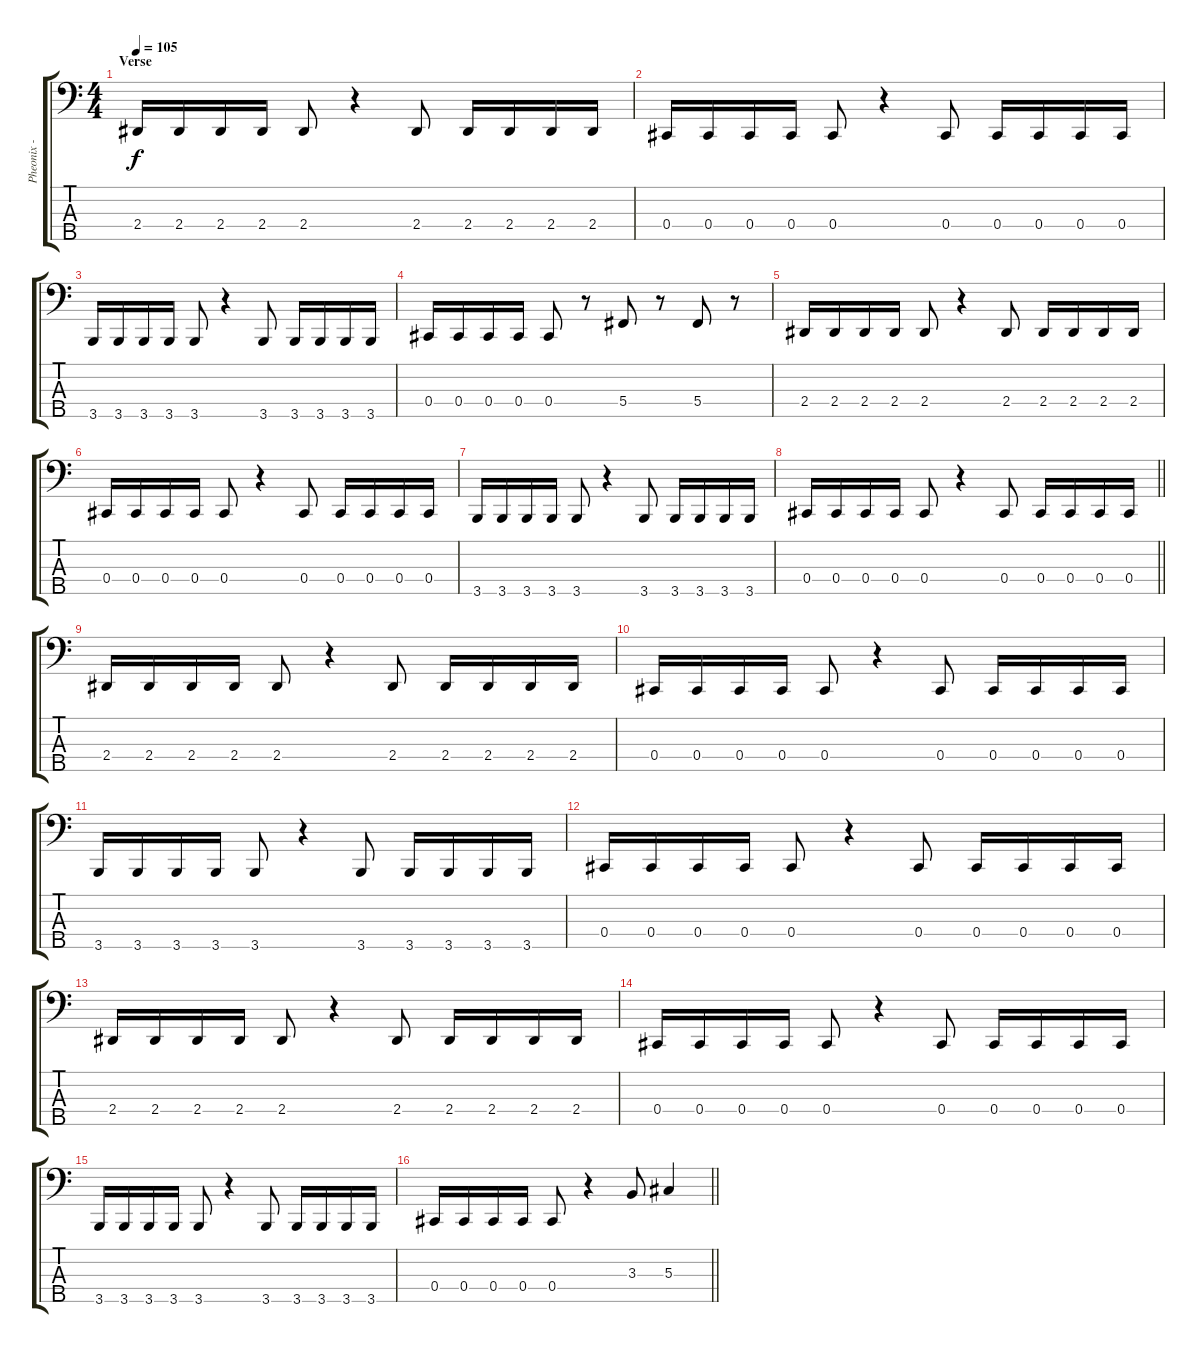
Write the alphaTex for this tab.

\track ("Pheonix - Bass" "Pheonix - ") {instrument electricbassfinger}
\staff {score tabs}
\tuning (Gb2 Db2 Ab1 Db1 Ab0) {hide}
\ts (4 4)
\section ("" "Verse")
\tempo 105
\clef f4
\ks c
2.4.16{dy f} 2.4.16 2.4.16 2.4.16 2.4.8 r.4 2.4.8 2.4.16 2.4.16 2.4.16 2.4.16 |
0.4.16 0.4.16 0.4.16 0.4.16 0.4.8 r.4 0.4.8 0.4.16 0.4.16 0.4.16 0.4.16 |
3.5.16 3.5.16 3.5.16 3.5.16 3.5.8 r.4 3.5.8 3.5.16 3.5.16 3.5.16 3.5.16 |
0.4.16 0.4.16 0.4.16 0.4.16 0.4.8 r.8 5.4.8 r.8 5.4.8 r.8 |
2.4.16 2.4.16 2.4.16 2.4.16 2.4.8 r.4 2.4.8 2.4.16 2.4.16 2.4.16 2.4.16 |
0.4.16 0.4.16 0.4.16 0.4.16 0.4.8 r.4 0.4.8 0.4.16 0.4.16 0.4.16 0.4.16 |
3.5.16 3.5.16 3.5.16 3.5.16 3.5.8 r.4 3.5.8 3.5.16 3.5.16 3.5.16 3.5.16 |
\barLineRight lightlight
0.4.16 0.4.16 0.4.16 0.4.16 0.4.8 r.4 0.4.8 0.4.16 0.4.16 0.4.16 0.4.16 |
2.4.16 2.4.16 2.4.16 2.4.16 2.4.8 r.4 2.4.8 2.4.16 2.4.16 2.4.16 2.4.16 |
0.4.16 0.4.16 0.4.16 0.4.16 0.4.8 r.4 0.4.8 0.4.16 0.4.16 0.4.16 0.4.16 |
3.5.16 3.5.16 3.5.16 3.5.16 3.5.8 r.4 3.5.8 3.5.16 3.5.16 3.5.16 3.5.16 |
0.4.16 0.4.16 0.4.16 0.4.16 0.4.8 r.4 0.4.8 0.4.16 0.4.16 0.4.16 0.4.16 |
2.4.16 2.4.16 2.4.16 2.4.16 2.4.8 r.4 2.4.8 2.4.16 2.4.16 2.4.16 2.4.16 |
0.4.16 0.4.16 0.4.16 0.4.16 0.4.8 r.4 0.4.8 0.4.16 0.4.16 0.4.16 0.4.16 |
3.5.16 3.5.16 3.5.16 3.5.16 3.5.8 r.4 3.5.8 3.5.16 3.5.16 3.5.16 3.5.16 |
\barLineRight lightlight
0.4.16 0.4.16 0.4.16 0.4.16 0.4.8 r.4 3.3.8 5.3.4
